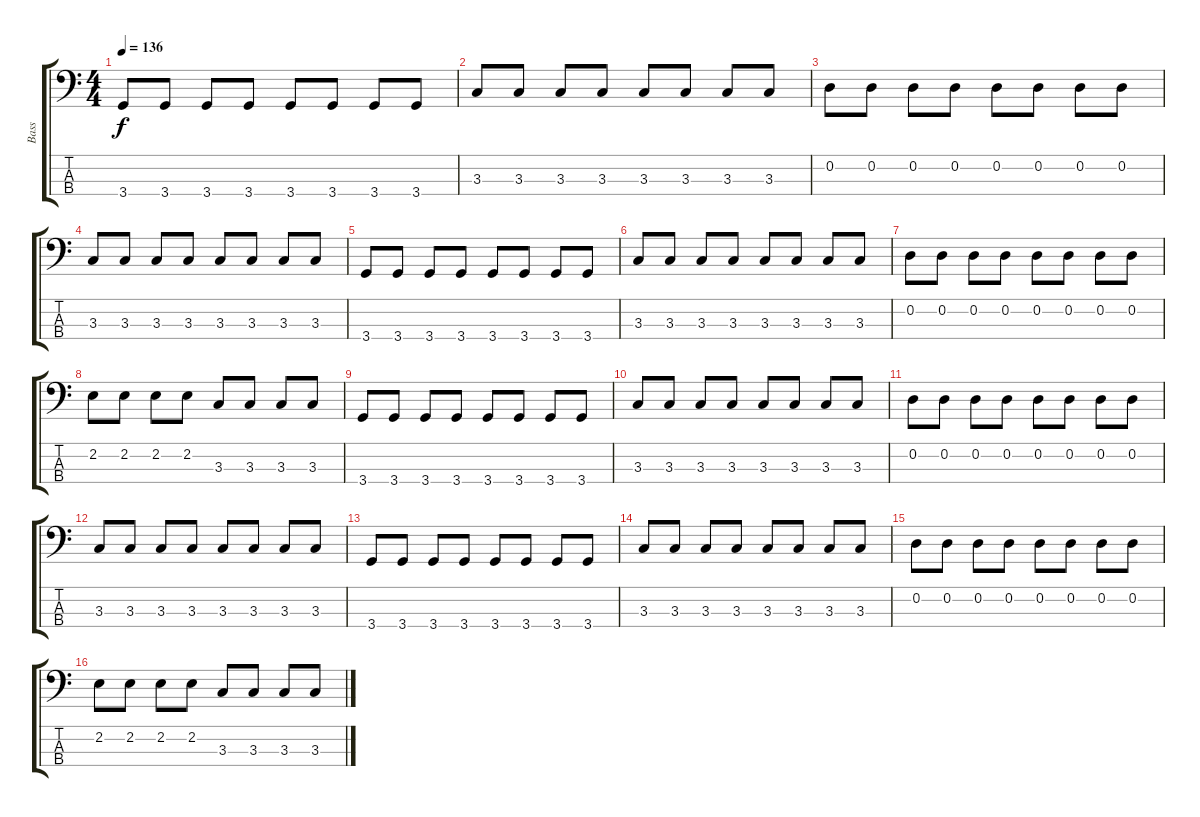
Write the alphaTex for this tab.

\track ("Bass" "Bass") {instrument electricbasspick}
\staff {score tabs}
\tuning (G2 D2 A1 E1) {hide}
\ts (4 4)
\tempo 136
\clef f4
\ks c
3.4.8{dy f} 3.4.8 3.4.8 3.4.8 3.4.8 3.4.8 3.4.8 3.4.8 |
3.3.8 3.3.8 3.3.8 3.3.8 3.3.8 3.3.8 3.3.8 3.3.8 |
0.2.8 0.2.8 0.2.8 0.2.8 0.2.8 0.2.8 0.2.8 0.2.8 |
3.3.8 3.3.8 3.3.8 3.3.8 3.3.8 3.3.8 3.3.8 3.3.8 |
3.4.8 3.4.8 3.4.8 3.4.8 3.4.8 3.4.8 3.4.8 3.4.8 |
3.3.8 3.3.8 3.3.8 3.3.8 3.3.8 3.3.8 3.3.8 3.3.8 |
0.2.8 0.2.8 0.2.8 0.2.8 0.2.8 0.2.8 0.2.8 0.2.8 |
2.2.8 2.2.8 2.2.8 2.2.8 3.3.8 3.3.8 3.3.8 3.3.8 |
3.4.8 3.4.8 3.4.8 3.4.8 3.4.8 3.4.8 3.4.8 3.4.8 |
3.3.8 3.3.8 3.3.8 3.3.8 3.3.8 3.3.8 3.3.8 3.3.8 |
0.2.8 0.2.8 0.2.8 0.2.8 0.2.8 0.2.8 0.2.8 0.2.8 |
3.3.8 3.3.8 3.3.8 3.3.8 3.3.8 3.3.8 3.3.8 3.3.8 |
3.4.8 3.4.8 3.4.8 3.4.8 3.4.8 3.4.8 3.4.8 3.4.8 |
3.3.8 3.3.8 3.3.8 3.3.8 3.3.8 3.3.8 3.3.8 3.3.8 |
0.2.8 0.2.8 0.2.8 0.2.8 0.2.8 0.2.8 0.2.8 0.2.8 |
2.2.8 2.2.8 2.2.8 2.2.8 3.3.8 3.3.8 3.3.8 3.3.8
